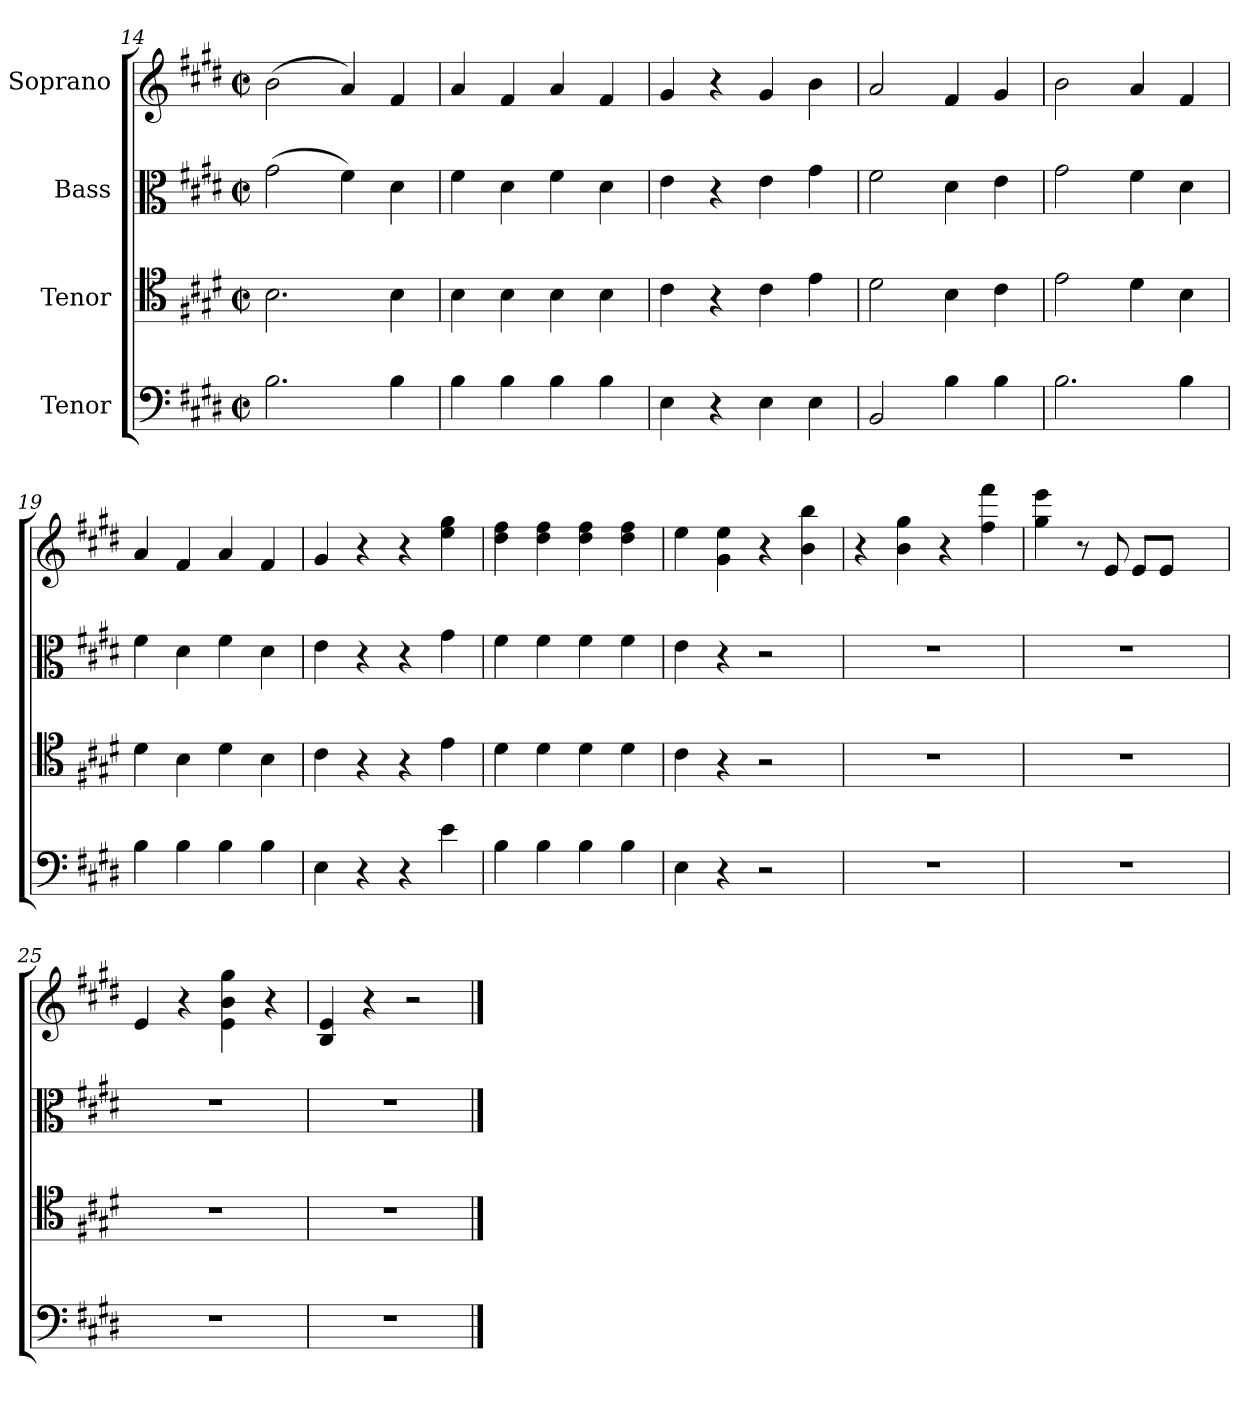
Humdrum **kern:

**kern	**kern	**kern	**kern
*part4	*part3	*part2	*part1
*staff4	*staff3	*staff2	*staff1
*I"Tenor	*I"Tenor	*I"Bass	*I"Soprano
*clefF4	*clefC4	*clefC3	*clefG2
*k[f#c#g#d#]	*k[f#c#g#d#]	*k[f#c#g#d#]	*k[f#c#g#d#]
*M2/2	*M2/2	*M2/2	*M2/2
*met(c|)	*met(c|)	*met(c|)	*met(c|)
=14	=14	=14	=14
2.B\	2.B\	(>2g#\	(>2b\
.	.	4f#\)	4a/)
4B\	4B\	4d#\	4f#/
=15	=15	=15	=15
4B\	4B\	4f#\	4a/
4B\	4B\	4d#\	4f#/
4B\	4B\	4f#\	4a/
4B\	4B\	4d#\	4f#/
=16	=16	=16	=16
4E\	4c#\	4e\	4g#/
4r	4r	4r	4r
4E\	4c#\	4e\	4g#/
4E\	4e\	4g#\	4b\
=17	=17	=17	=17
2BB/	2d#\	2f#\	2a/
4B\	4B\	4d#\	4f#/
4B\	4c#\	4e\	4g#/
!!LO:PB:g=z
=18	=18	=18	=18
2.B\	2e\	2g#\	2b\
.	4d#\	4f#\	4a/
4B\	4B\	4d#\	4f#/
=19	=19	=19	=19
4B\	4d#\	4f#\	4a/
4B\	4B\	4d#\	4f#/
4B\	4d#\	4f#\	4a/
4B\	4B\	4d#\	4f#/
=20	=20	=20	=20
4E\	4c#\	4e\	4g#/
4r	4r	4r	4r
4r	4r	4r	4r
4e\	4e\	4g#\	4ee\ 4gg#\
=21	=21	=21	=21
4B\	4d#\	4f#\	4dd#\ 4ff#\
4B\	4d#\	4f#\	4dd#\ 4ff#\
4B\	4d#\	4f#\	4dd#\ 4ff#\
4B\	4d#\	4f#\	4dd#\ 4ff#\
=22	=22	=22	=22
4E\	4c#\	4e\	4ee\
4r	4r	4r	4g#\ 4ee\
2r	2r	2r	4r
.	.	.	4b\ 4bb\
=23	=23	=23	=23
1r	1r	1r	4r
.	.	.	4b\ 4gg#\
.	.	.	4r
.	.	.	4ff#\ 4fff#\
!!LO:LB:g=z
=24	=24	=24	=24
1r	1r	1r	4gg#\ 4eee\
.	.	.	8r
.	.	.	8e/
.	.	.	8e/L
.	.	.	8e/J
.	.	.	4ryy
=25	=25	=25	=25
1r	1r	1r	4e/
.	.	.	4r
.	.	.	4e\ 4b\ 4gg#\
.	.	.	4r
=26	=26	=26	=26
1r	1r	1r	4B/ 4e/
.	.	.	4r
.	.	.	2r
==	==	==	==
*-	*-	*-	*-
